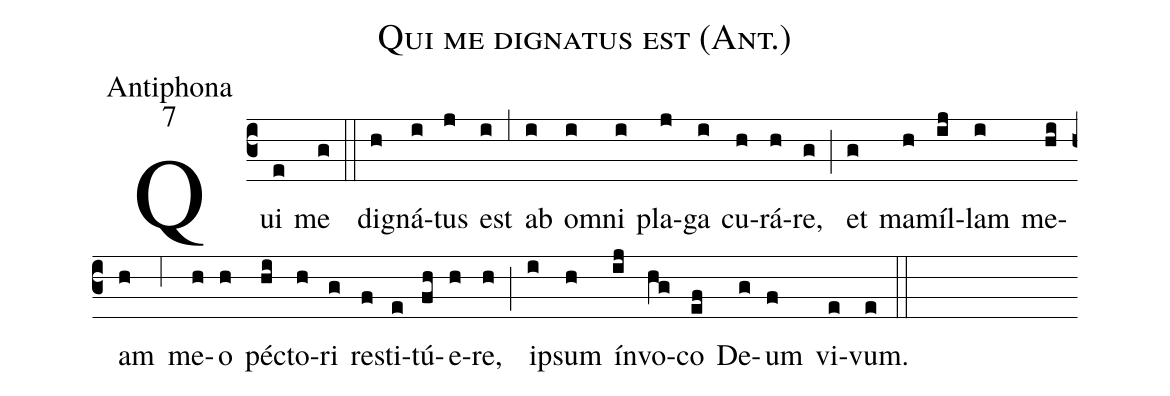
name:Qui me dignatus est (Ant.);
office-part:Antiphona;
mode:7;
%%
(c3) Qui(e) me(g) (::) di(h)gná(i)tus(j) est(i) (;5) ab(i) o(i)mni(i) pla(j)ga(i) cu(h)rá(h)re,(g) (;) et(g) ma(h)míl(ij)lam(i) me(hi)am(h) (;6) me(h)o(h) pé(hi)cto(h)ri(g) re(f)sti(e)tú(fh)e(h)re,(h) (;) i(i)psum(h) ín(ij)vo(hg)co(ef) De(g)um(f) vi(e)vum.(e) (::)
